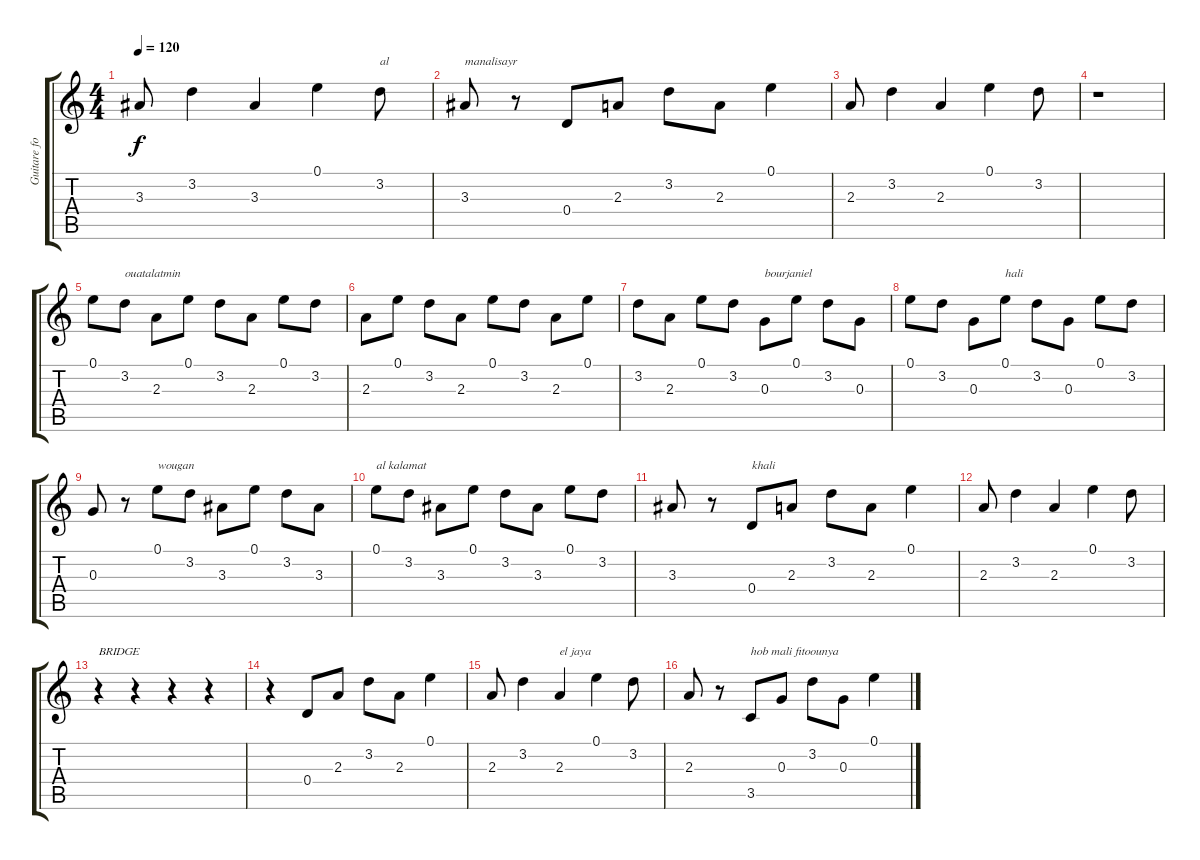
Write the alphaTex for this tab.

\track ("Guitare folk acoutique" "Guitare fo") {instrument acousticguitarsteel}
\staff {score tabs}
\tuning (E4 B3 G3 D3 A2 E2) {hide}
\ts (4 4)
\tempo 120
\clef g2
\ks c
3.3.8{dy f} 3.2.4 3.3.4 0.1.4 3.2.8{txt "al"} |
3.3.8{txt "manalisayr"} r.8 0.4.8 2.3.8 3.2.8 2.3.8 0.1.4 |
2.3.8 3.2.4 2.3.4 0.1.4 3.2.8 |
r.1 |
0.1.8 3.2.8{txt "ouatalatmin"} 2.3.8 0.1.8 3.2.8 2.3.8 0.1.8 3.2.8 |
2.3.8 0.1.8 3.2.8 2.3.8 0.1.8 3.2.8 2.3.8 0.1.8 |
3.2.8 2.3.8 0.1.8 3.2.8 0.3.8{txt "bourjaniel"} 0.1.8 3.2.8 0.3.8 |
0.1.8 3.2.8 0.3.8 0.1.8{txt "hali"} 3.2.8 0.3.8 0.1.8 3.2.8 |
0.3.8 r.8 0.1.8{txt "wougan"} 3.2.8 3.3.8 0.1.8 3.2.8 3.3.8 |
0.1.8{txt "al kalamat "} 3.2.8 3.3.8 0.1.8 3.2.8 3.3.8 0.1.8 3.2.8 |
3.3.8 r.8 0.4.8{txt "khali"} 2.3.8 3.2.8 2.3.8 0.1.4 |
2.3.8 3.2.4 2.3.4 0.1.4 3.2.8 |
r.4{txt "BRIDGE"} r.4 r.4 r.4 |
r.4 0.4.8 2.3.8 3.2.8 2.3.8 0.1.4 |
2.3.8 3.2.4 2.3.4{txt "el jaya"} 0.1.4 3.2.8 |
2.3.8 r.8 3.5.8{txt "hob mali fitoounya"} 0.3.8 3.2.8 0.3.8 0.1.4
